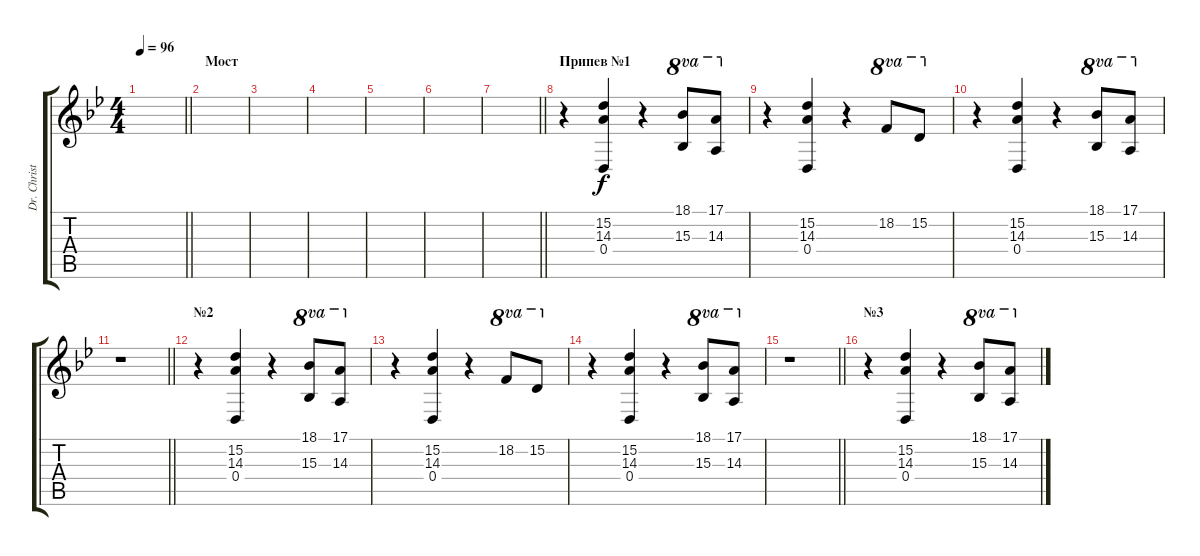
\track ("Dr. Christian Lorenz" "Dr. Christ") {instrument orchestrahit}
\staff {score tabs}
\tuning (E4 B3 G3 D3 A2 E2) {hide}
\ts (4 4)
\tempo 96
\clef g2
\barLineRight lightlight
\ks bb
|
\section ("" "Мост")
|
|
|
|
|
\barLineRight lightlight
|
\section ("" "Припев №1")
r.4 (15.2 14.3 0.4).4 r.4 (18.1 15.3).8{ot 8va} (17.1 14.3).8{ot 8va} |
r.4 (15.2 14.3 0.4).4 r.4 18.2.8{ot 8va} 15.2.8{ot 8va} |
r.4 (15.2 14.3 0.4).4 r.4 (18.1 15.3).8{ot 8va} (17.1 14.3).8{ot 8va} |
\barLineRight lightlight
r.1 |
\section ("" "№2")
r.4 (15.2 14.3 0.4).4 r.4 (18.1 15.3).8{ot 8va} (17.1 14.3).8{ot 8va} |
r.4 (15.2 14.3 0.4).4 r.4 18.2.8{ot 8va} 15.2.8{ot 8va} |
r.4 (15.2 14.3 0.4).4 r.4 (18.1 15.3).8{ot 8va} (17.1 14.3).8{ot 8va} |
\barLineRight lightlight
r.1 |
\section ("" "№3")
r.4 (15.2 14.3 0.4).4 r.4 (18.1 15.3).8{ot 8va} (17.1 14.3).8{ot 8va}
